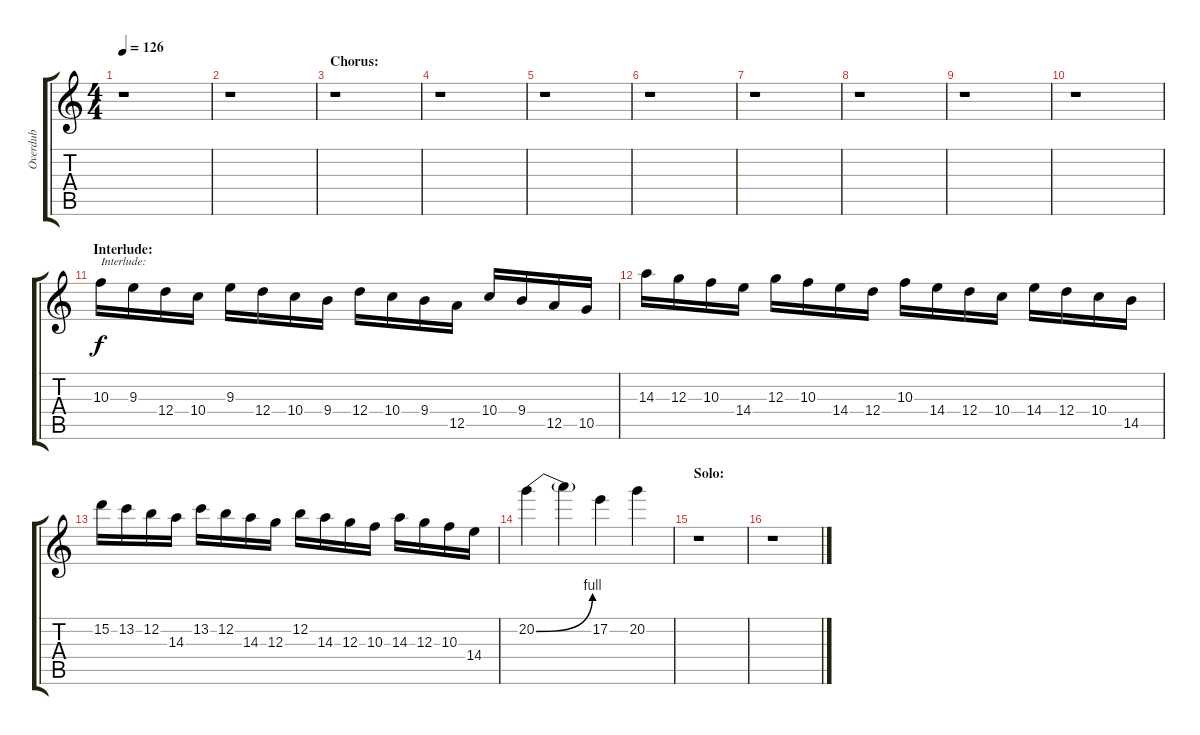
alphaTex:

\track ("Overdub" "Overdub") {instrument distortionguitar}
\staff {score tabs}
\tuning (E4 B3 G3 D3 A2 E2) {hide}
\ts (4 4)
\tempo 126
\clef g2
\ks c
r.1{dy f} |
r.1 |
\section ("" "Chorus:")
r.1 |
r.1 |
r.1 |
r.1 |
r.1 |
r.1 |
r.1 |
r.1 |
\section ("" "Interlude:")
10.3.16{txt "Interlude:"} 9.3.16 12.4.16 10.4.16 9.3.16 12.4.16 10.4.16 9.4.16 12.4.16 10.4.16 9.4.16 12.5.16 10.4.16 9.4.16 12.5.16 10.5.16 |
14.3.16 12.3.16 10.3.16 14.4.16 12.3.16 10.3.16 14.4.16 12.4.16 10.3.16 14.4.16 12.4.16 10.4.16 14.4.16 12.4.16 10.4.16 14.5.16 |
15.2.16 13.2.16 12.2.16 14.3.16 13.2.16 12.2.16 14.3.16 12.3.16 12.2.16 14.3.16 12.3.16 10.3.16 14.3.16 12.3.16 10.3.16 14.4.16 |
20.2{be (bend 0 0 60 4)}.4 20.2{t}.4 17.2.4 20.2.4 |
\section ("" "Solo:")
r.1 |
r.1
